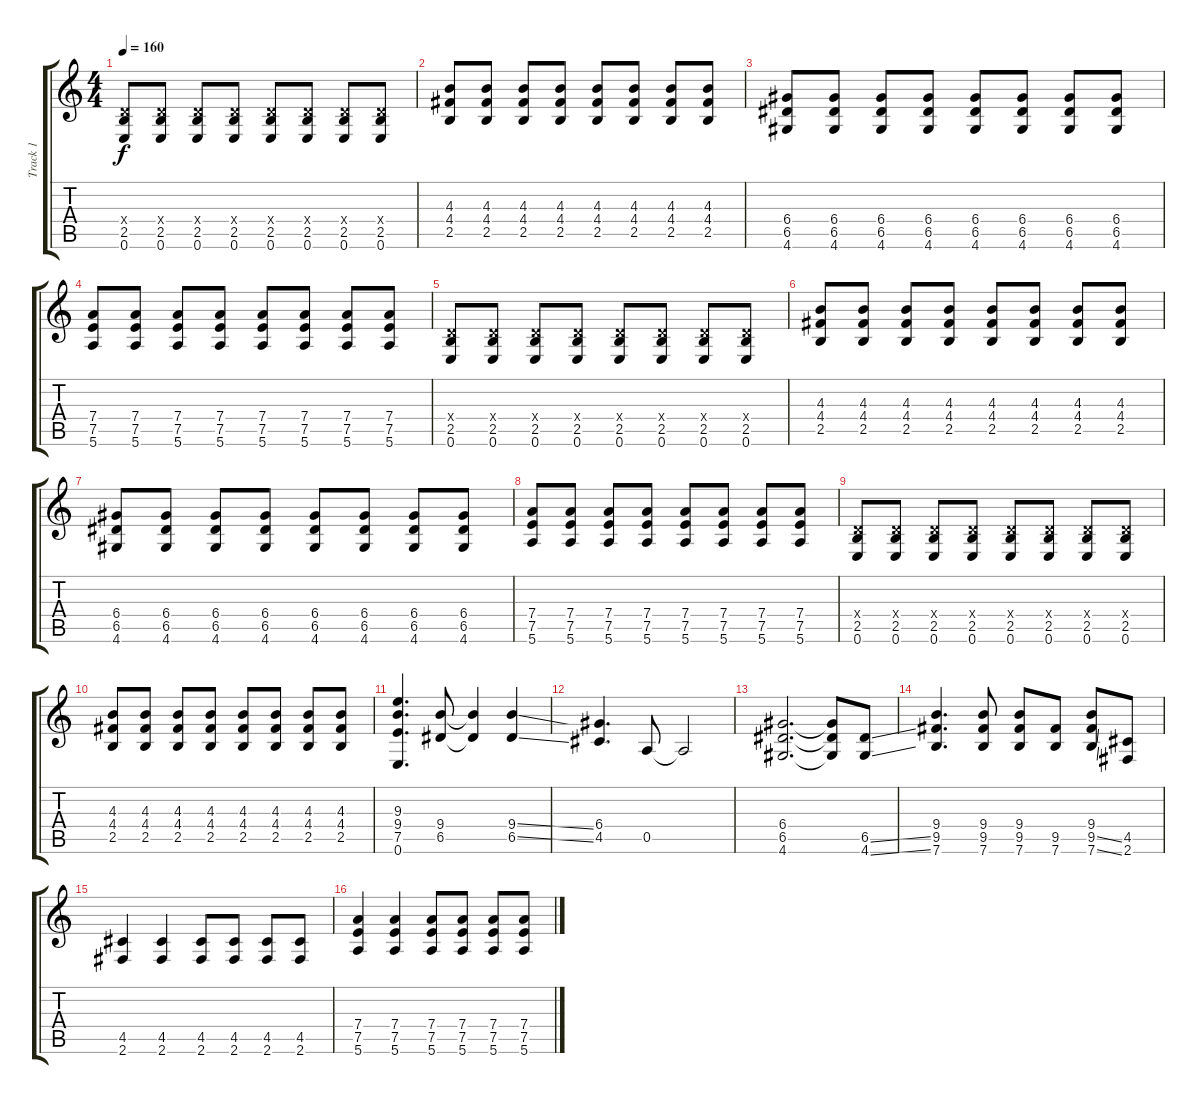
\track ("Track 1" "Track 1") {instrument distortionguitar}
\staff {score tabs}
\tuning (E4 B3 G3 D3 A2 E2) {hide}
\ts (4 4)
\tempo 160
\clef g2
\ks c
(0.4{x} 2.5 0.6).8{dy f} (0.4{x} 2.5 0.6).8 (0.4{x} 2.5 0.6).8 (0.4{x} 2.5 0.6).8 (0.4{x} 2.5 0.6).8 (0.4{x} 2.5 0.6).8 (0.4{x} 2.5 0.6).8 (0.4{x} 2.5 0.6).8 |
(4.3 4.4 2.5).8 (4.3 4.4 2.5).8 (4.3 4.4 2.5).8 (4.3 4.4 2.5).8 (4.3 4.4 2.5).8 (4.3 4.4 2.5).8 (4.3 4.4 2.5).8 (4.3 4.4 2.5).8 |
(6.4 6.5 4.6).8 (6.4 6.5 4.6).8 (6.4 6.5 4.6).8 (6.4 6.5 4.6).8 (6.4 6.5 4.6).8 (6.4 6.5 4.6).8 (6.4 6.5 4.6).8 (6.4 6.5 4.6).8 |
(7.4 7.5 5.6).8 (7.4 7.5 5.6).8 (7.4 7.5 5.6).8 (7.4 7.5 5.6).8 (7.4 7.5 5.6).8 (7.4 7.5 5.6).8 (7.4 7.5 5.6).8 (7.4 7.5 5.6).8 |
(0.4{x} 2.5 0.6).8 (0.4{x} 2.5 0.6).8 (0.4{x} 2.5 0.6).8 (0.4{x} 2.5 0.6).8 (0.4{x} 2.5 0.6).8 (0.4{x} 2.5 0.6).8 (0.4{x} 2.5 0.6).8 (0.4{x} 2.5 0.6).8 |
(4.3 4.4 2.5).8 (4.3 4.4 2.5).8 (4.3 4.4 2.5).8 (4.3 4.4 2.5).8 (4.3 4.4 2.5).8 (4.3 4.4 2.5).8 (4.3 4.4 2.5).8 (4.3 4.4 2.5).8 |
(6.4 6.5 4.6).8 (6.4 6.5 4.6).8 (6.4 6.5 4.6).8 (6.4 6.5 4.6).8 (6.4 6.5 4.6).8 (6.4 6.5 4.6).8 (6.4 6.5 4.6).8 (6.4 6.5 4.6).8 |
(7.4 7.5 5.6).8 (7.4 7.5 5.6).8 (7.4 7.5 5.6).8 (7.4 7.5 5.6).8 (7.4 7.5 5.6).8 (7.4 7.5 5.6).8 (7.4 7.5 5.6).8 (7.4 7.5 5.6).8 |
(0.4{x} 2.5 0.6).8 (0.4{x} 2.5 0.6).8 (0.4{x} 2.5 0.6).8 (0.4{x} 2.5 0.6).8 (0.4{x} 2.5 0.6).8 (0.4{x} 2.5 0.6).8 (0.4{x} 2.5 0.6).8 (0.4{x} 2.5 0.6).8 |
(4.3 4.4 2.5).8 (4.3 4.4 2.5).8 (4.3 4.4 2.5).8 (4.3 4.4 2.5).8 (4.3 4.4 2.5).8 (4.3 4.4 2.5).8 (4.3 4.4 2.5).8 (4.3 4.4 2.5).8 |
(9.3 9.4 7.5 0.6).4{d} (9.4 6.5).8 (9.4{t} 6.5{t}).4 (9.4{ss} 6.5{ss}).4 |
(6.4 4.5).4{d} 0.5.8 0.5{t}.2 |
(6.4 6.5 4.6).2{d} (6.4{t} 6.5{t} 4.6{t}).8 (6.5{ss} 4.6{ss}).8 |
(9.4 9.5 7.6).4{d} (9.4 9.5 7.6).8 (9.4 9.5 7.6).8 (9.5 7.6).8 (9.4 9.5{ss} 7.6{ss}).8 (4.5 2.6).8 |
(4.5 2.6).4 (4.5 2.6).4 (4.5 2.6).8 (4.5 2.6).8 (4.5 2.6).8 (4.5 2.6).8 |
(7.4 7.5 5.6).4 (7.4 7.5 5.6).4 (7.4 7.5 5.6).8 (7.4 7.5 5.6).8 (7.4 7.5 5.6).8 (7.4 7.5 5.6).8
